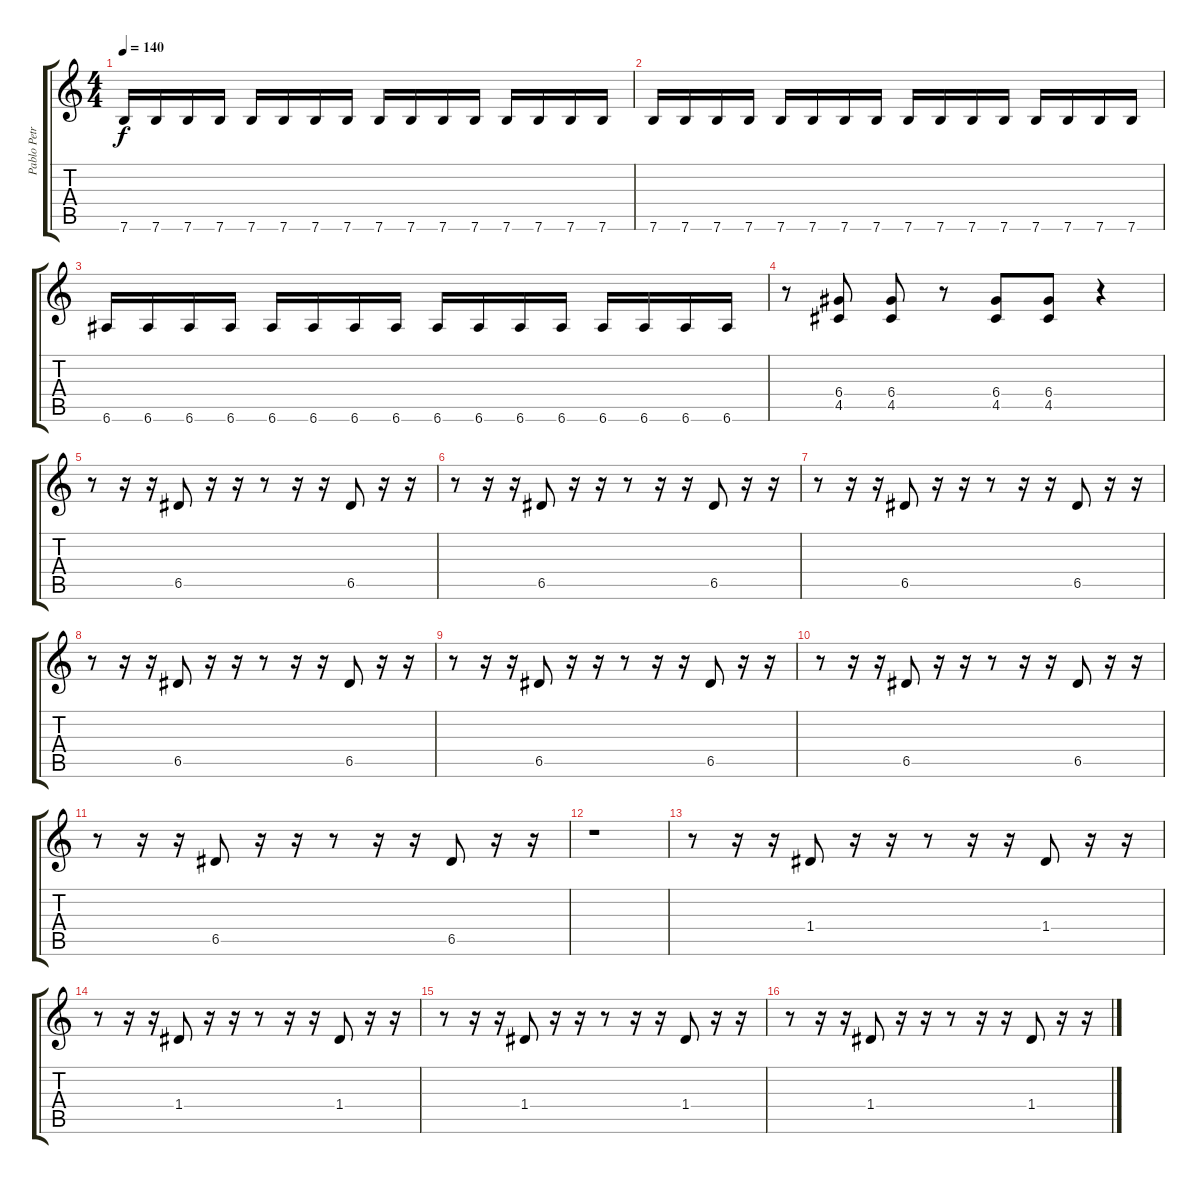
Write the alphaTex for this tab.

\track ("Pablo Petrucci García" "Pablo Petr") {instrument distortionguitar}
\staff {score tabs}
\tuning (E4 B3 G3 D3 A2 E2) {hide}
\ts (4 4)
\tempo 140
\clef g2
\ks c
7.6.16{dy f} 7.6.16 7.6.16 7.6.16 7.6.16 7.6.16 7.6.16 7.6.16 7.6.16 7.6.16 7.6.16 7.6.16 7.6.16 7.6.16 7.6.16 7.6.16 |
7.6.16 7.6.16 7.6.16 7.6.16 7.6.16 7.6.16 7.6.16 7.6.16 7.6.16 7.6.16 7.6.16 7.6.16 7.6.16 7.6.16 7.6.16 7.6.16 |
6.6.16 6.6.16 6.6.16 6.6.16 6.6.16 6.6.16 6.6.16 6.6.16 6.6.16 6.6.16 6.6.16 6.6.16 6.6.16 6.6.16 6.6.16 6.6.16 |
r.8 (6.4 4.5).8 (6.4 4.5).8 r.8 (6.4 4.5).8 (6.4 4.5).8 r.4 |
r.8 r.16 r.16 6.5.8 r.16 r.16 r.8 r.16 r.16 6.5.8 r.16 r.16 |
r.8 r.16 r.16 6.5.8 r.16 r.16 r.8 r.16 r.16 6.5.8 r.16 r.16 |
r.8 r.16 r.16 6.5.8 r.16 r.16 r.8 r.16 r.16 6.5.8 r.16 r.16 |
r.8 r.16 r.16 6.5.8 r.16 r.16 r.8 r.16 r.16 6.5.8 r.16 r.16 |
r.8 r.16 r.16 6.5.8 r.16 r.16 r.8 r.16 r.16 6.5.8 r.16 r.16 |
r.8 r.16 r.16 6.5.8 r.16 r.16 r.8 r.16 r.16 6.5.8 r.16 r.16 |
r.8 r.16 r.16 6.5.8 r.16 r.16 r.8 r.16 r.16 6.5.8 r.16 r.16 |
r.1 |
r.8 r.16 r.16 1.4.8 r.16 r.16 r.8 r.16 r.16 1.4.8 r.16 r.16 |
r.8 r.16 r.16 1.4.8 r.16 r.16 r.8 r.16 r.16 1.4.8 r.16 r.16 |
r.8 r.16 r.16 1.4.8 r.16 r.16 r.8 r.16 r.16 1.4.8 r.16 r.16 |
r.8 r.16 r.16 1.4.8 r.16 r.16 r.8 r.16 r.16 1.4.8 r.16 r.16
